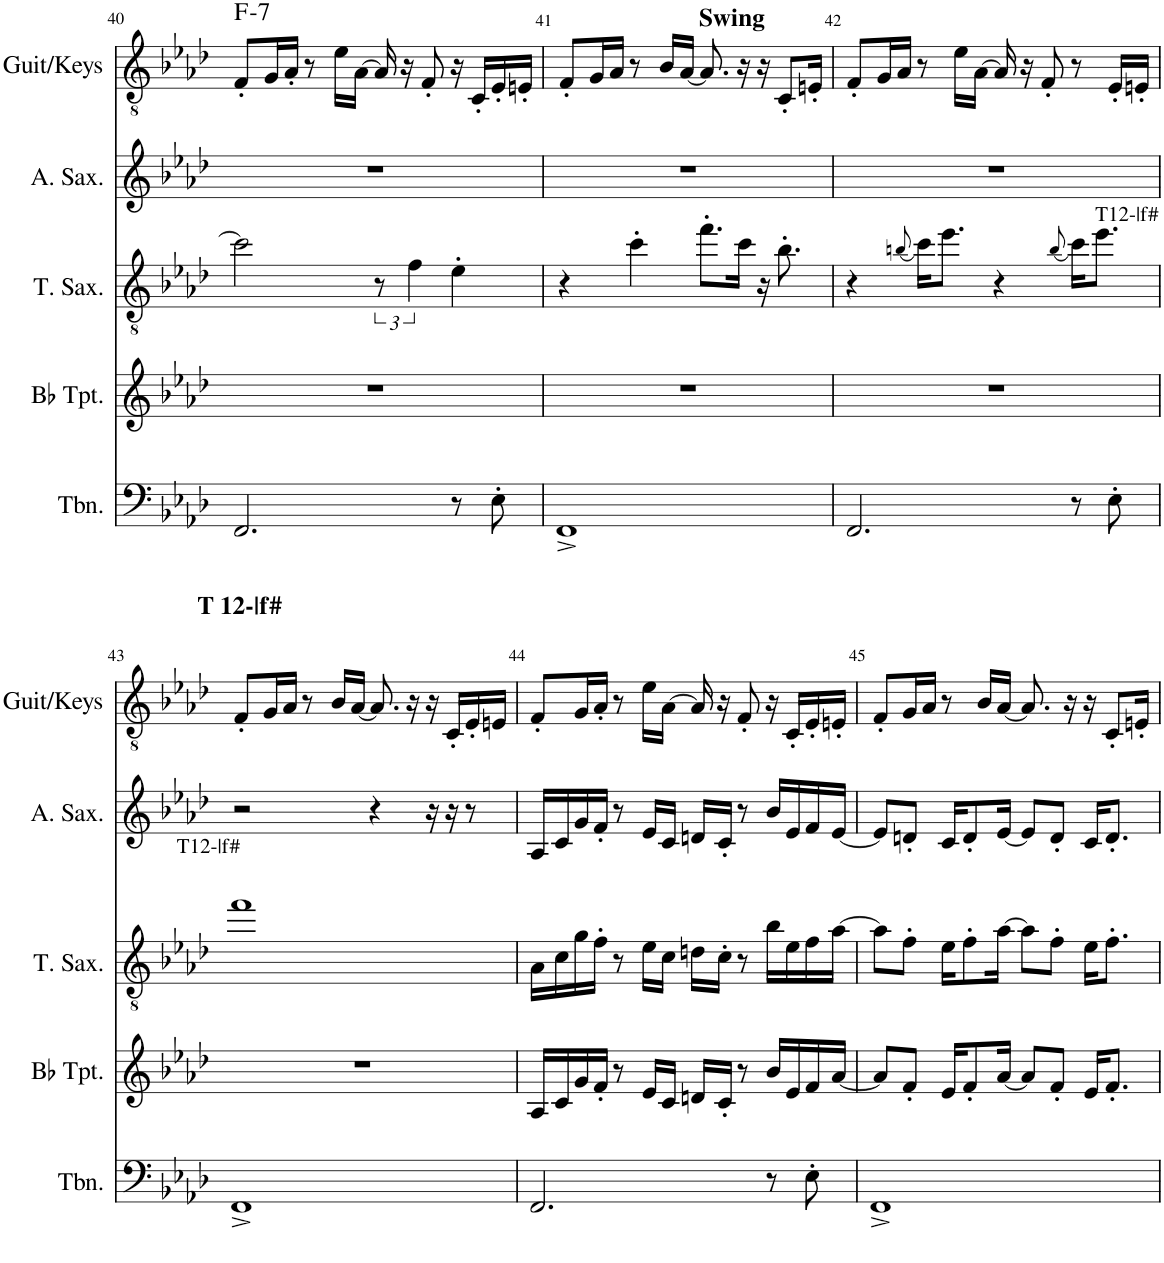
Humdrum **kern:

**kern	**kern	**kern	**kern	**kern	**harte
*part5	*part4	*part3	*part2	*part1	*part1
*staff5	*staff4	*staff3	*staff2	*staff1	*
*I"Trombone	*I"Bb Trumpet	*I"Tenor Saxophone	*I"Alto Saxophone	*I"Guit/Keys	*
*I'Tbn.	*I'Bb Tpt.	*I'T. Sax.	*I'A. Sax.	*I'Guit/Keys	*
!!LO:PB:g=z
*clefF4	*clefG2	*clefGv2	*clefG2	*clefGv2	*
*	*ITrd1c2	*ITrd8c14	*ITrd5c9	*	*
*k[b-e-a-d-]	*k[b-e-a-d-]	*k[b-e-a-d-]	*k[b-e-a-d-]	*k[b-e-a-d-]	*
*M4/4	*M4/4	*M4/4	*M4/4	*M4/4	*
=40	=40	=40	=40	=40	=40
!	!	!	!	!	!LO:H:kt=7
2.FF/	1r	2cc\]	1r	8F'/L	F:min7
.	.	.	.	16G/L	.
.	.	.	.	16A-'/JJ	.
.	.	.	.	8r	.
.	.	.	.	16e-\LL	.
.	.	.	.	[16A-\JJ	.
.	.	12r	.	16A-/]	.
.	.	.	.	16r	.
.	.	6f\	.	.	.
.	.	.	.	8F'/	.
8r	.	4e-'\	.	16r	.
.	.	.	.	16C'/LL	.
8E-'\	.	.	.	16E-'/	.
.	.	.	.	16En'/JJ	.
=41	=41	=41	=41	=41	=41
1FF^	1r	4r	1r	8F'/L	.
.	.	.	.	16G/L	.
.	.	.	.	16A-/JJ	.
.	.	4cc'\	.	8r	.
.	.	.	.	16B-/LL	.
.	.	.	.	[16A-/JJ	.
!	!	!	!	!LO:TX:a:B:t=Swing	!
.	.	8.ff'\L	.	8.A-/]	.
.	.	16cc\Jk	.	16r	.
.	.	16r	.	16r	.
.	.	8.b-'\	.	8C'/L	.
.	.	.	.	16En'/Jk	.
=42	=42	=42	=42	=42	=42
2.FF/	1r	4r	1r	8F'/L	.
.	.	.	.	16G/L	.
.	.	.	.	16A-/JJ	.
.	.	(8qbn/	.	.	.
.	.	16cc\KL)	.	8r	.
.	.	8.ee-\J	.	.	.
.	.	.	.	16e-\LL	.
.	.	.	.	[16A-\JJ	.
.	.	4r	.	16A-/]	.
.	.	.	.	16r	.
.	.	.	.	8F'/	.
.	.	(8qb/	.	.	.
8r	.	16cc\KL)	.	8r	.
!	!	!LO:TX:a:t=T12-|f#	!	!	!
.	.	8.ee-\J	.	.	.
8E-'\	.	.	.	16E-'/LL	.
.	.	.	.	16En'/JJ	.
!!LO:LB:g=z
=43	=43	=43	=43	=43	=43
!	!	!	!	!LO:TX:a:B:t=T 12-|f#	!
!	!	!LO:TX:a:t=T12-|f#	!	!	!
1FF^	1r	1ff	2r	8F'/L	.
.	.	.	.	16G/L	.
.	.	.	.	16A-/JJ	.
.	.	.	.	8r	.
.	.	.	.	16B-/LL	.
.	.	.	.	[16A-/JJ	.
.	.	.	4r	8.A-/]	.
.	.	.	.	16r	.
.	.	.	16r	16r	.
.	.	.	16r	16C'/LL	.
.	.	.	8r	16E-'/	.
.	.	.	.	16En/JJ	.
=44	=44	=44	=44	=44	=44
2.FF/	16A-/LL	16A-\LL	16A-/LL	8F'/L	.
.	16c/	16c\	16c/	.	.
.	16g/	16g\	16g/	16G/L	.
.	16f'/JJ	16f'\JJ	16f'/JJ	16A-'/JJ	.
.	8r	8r	8r	8r	.
.	16e-/LL	16e-\LL	16e-/LL	16e-\LL	.
.	16c/JJ	16c\JJ	16c/JJ	[16A-\JJ	.
.	16dn/LL	16dn\LL	16dn/LL	16A-/]	.
.	16c'/JJ	16c'\JJ	16c'/JJ	16r	.
.	8r	8r	8r	8F'/	.
8r	16b-/LL	16b-\LL	16b-/LL	16r	.
.	16e-/	16e-\	16e-/	16C'/LL	.
8E-'\	16f/	16f\	16f/	16E-'/	.
.	[16a-/JJ	[16a-\JJ	[16e-/JJ	16En'/JJ	.
=45	=45	=45	=45	=45	=45
1FF^	8a-/L]	8a-\L]	8e-/L]	8F'/L	.
.	8f'/J	8f'\J	8dn'/J	16G/L	.
.	.	.	.	16A-/JJ	.
.	16e-/KL	16e-\KL	16c/KL	8r	.
.	8f'/	8f'\	8d'/	.	.
.	.	.	.	16B-/LL	.
.	[16a-/Jk	[16a-\Jk	[16e-/Jk	[16A-/JJ	.
.	8a-/L]	8a-\L]	8e-/L]	8.A-/]	.
.	8f'/J	8f'\J	8d'/J	.	.
.	.	.	.	16r	.
.	16e-/KL	16e-\KL	16c/KL	16r	.
.	8.f'/J	8.f'\J	8.d'/J	8C'/L	.
.	.	.	.	16En'/Jk	.
=	=	=	=	=	=
*-	*-	*-	*-	*-	*-
